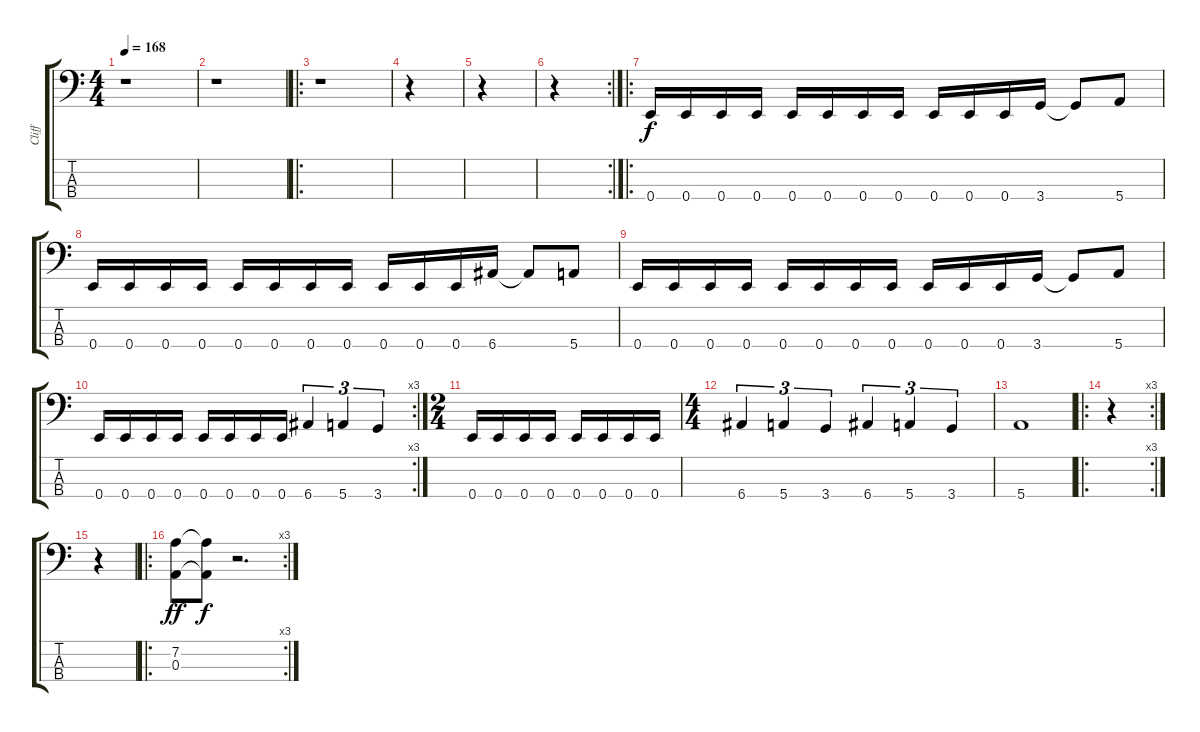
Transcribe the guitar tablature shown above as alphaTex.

\track ("Cliff" "Cliff") {instrument electricbasspick}
\staff {score tabs}
\tuning (G2 D2 A1 E1) {hide}
\ts (4 4)
\tempo 168
\clef f4
\ks c
r.1{dy f instrument electricbasspick} |
r.1 |
\ro
r.1 |
r.4 |
r.4 |
\rc 2
r.4 |
\ro
0.4.16 0.4.16 0.4.16 0.4.16 0.4.16 0.4.16 0.4.16 0.4.16 0.4.16 0.4.16 0.4.16 3.4.16 3.4{t}.8 5.4.8 |
0.4.16 0.4.16 0.4.16 0.4.16 0.4.16 0.4.16 0.4.16 0.4.16 0.4.16 0.4.16 0.4.16 6.4.16 6.4{t}.8 5.4.8 |
0.4.16 0.4.16 0.4.16 0.4.16 0.4.16 0.4.16 0.4.16 0.4.16 0.4.16 0.4.16 0.4.16 3.4.16 3.4{t}.8 5.4.8 |
\rc 3
0.4.16 0.4.16 0.4.16 0.4.16 0.4.16 0.4.16 0.4.16 0.4.16 6.4.4{tu (3 2)} 5.4.4{tu (3 2)} 3.4.4{tu (3 2)} |
\ts (2 4)
0.4.16 0.4.16 0.4.16 0.4.16 0.4.16 0.4.16 0.4.16 0.4.16 |
\ts (4 4)
6.4.4{tu (3 2)} 5.4.4{tu (3 2)} 3.4.4{tu (3 2)} 6.4.4{tu (3 2)} 5.4.4{tu (3 2)} 3.4.4{tu (3 2)} |
5.4.1 |
\ro
\rc 3
r.4 |
r.4 |
\ro
\rc 3
(7.2 0.3).8{dy ff} (7.2{t} 0.3{t}).8{dy f} r.2{d}
